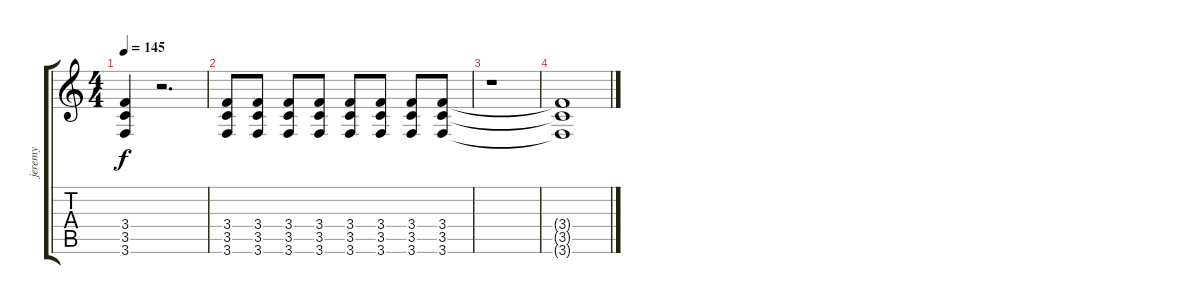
\track ("jeremy" "jeremy") {instrument overdrivenguitar}
\staff {score tabs}
\tuning (E4 B3 G3 D3 A2 D2) {hide}
\ts (4 4)
\tempo 145
\clef g2
\ks c
(3.4{t} 3.5{t} 3.6{t}).4{dy f} r.2{d} |
(3.4 3.5 3.6).8 (3.4 3.5 3.6).8 (3.4 3.5 3.6).8 (3.4 3.5 3.6).8 (3.4 3.5 3.6).8 (3.4 3.5 3.6).8 (3.4 3.5 3.6).8 (3.4 3.5 3.6).8 |
r.1 |
(3.4{t} 3.5{t} 3.6{t}).1
